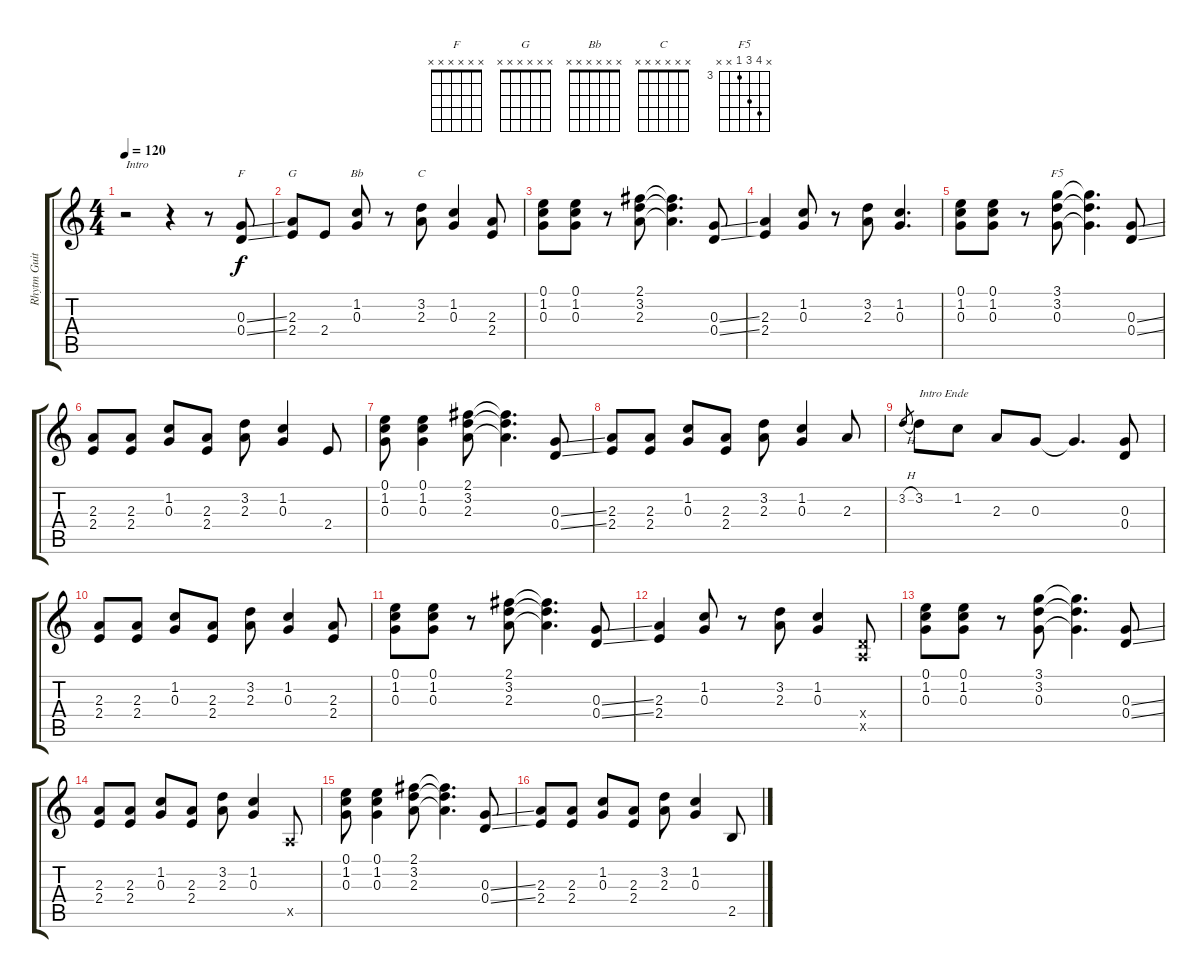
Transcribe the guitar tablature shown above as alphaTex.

\track ("Rhytm Guitar 2" "Rhytm Guit") {instrument overdrivenguitar}
\staff {score tabs}
\tuning (E4 B3 G3 D3 A2 E2) {hide}
\chord ("F" x x x x x x)
\chord ("G" x x x x x x)
\chord ("Bb" x x x x x x)
\chord ("C" x x x x x x)
\chord ("F5" x 6 5 3 x x) {firstfret 3}
\ts (4 4)
\tempo 120
\clef g2
\ks c
r.2{txt "Intro" dy f instrument overdrivenguitar} r.4 r.8 (0.3{ss} 0.4{ss}).8{ch "F"} |
(2.3 2.4).8{ch "G"} 2.4.8 (1.2 0.3).8{ch "Bb"} r.8 (3.2 2.3).8{ch "C"} (1.2 0.3).4 (2.3 2.4).8 |
(0.1 1.2 0.3).8 (0.1 1.2 0.3).8 r.8 (2.1 3.2 2.3).8 (2.1{t} 3.2{t} 2.3{t}).4{d} (0.3{ss} 0.4{ss}).8 |
(2.3 2.4).4 (1.2 0.3).8 r.8 (3.2 2.3).8 (1.2 0.3).4{d} |
(0.1 1.2 0.3).8 (0.1 1.2 0.3).8 r.8 (3.1 3.2 0.3).8{ch "F5"} (3.1{t} 3.2{t} 0.3{t}).4{d} (0.3{ss} 0.4{ss}).8 |
(2.3 2.4).8 (2.3 2.4).8 (1.2 0.3).8 (2.3 2.4).8 (3.2 2.3).8 (1.2 0.3).4 2.4.8 |
(0.1 1.2 0.3).8 (0.1 1.2 0.3).4 (2.1 3.2 2.3).8 (2.1{t} 3.2{t} 2.3{t}).4{d} (0.3{ss} 0.4{ss}).8 |
(2.3 2.4).8 (2.3 2.4).8 (1.2 0.3).8 (2.3 2.4).8 (3.2 2.3).8 (1.2 0.3).4 2.3.8 |
3.2{h}.8{gr} 3.2.8{txt "Intro Ende"} 1.2.8 2.3.8 0.3.8 0.3{t}.4{d} (0.3 0.4).8 |
(2.3 2.4).8 (2.3 2.4).8 (1.2 0.3).8 (2.3 2.4).8 (3.2 2.3).8 (1.2 0.3).4 (2.3 2.4).8 |
(0.1 1.2 0.3).8 (0.1 1.2 0.3).8 r.8 (2.1 3.2 2.3).8 (2.1{t} 3.2{t} 2.3{t}).4{d} (0.3{ss} 0.4{ss}).8 |
(2.3 2.4).4 (1.2 0.3).8 r.8 (3.2 2.3).8 (1.2 0.3).4 (0.4{x} 0.5{x}).8 |
(0.1 1.2 0.3).8 (0.1 1.2 0.3).8 r.8 (3.1 3.2 0.3).8 (3.1{t} 3.2{t} 0.3{t}).4{d} (0.3{ss} 0.4{ss}).8 |
(2.3 2.4).8 (2.3 2.4).8 (1.2 0.3).8 (2.3 2.4).8 (3.2 2.3).8 (1.2 0.3).4 0.5{x}.8 |
(0.1 1.2 0.3).8 (0.1 1.2 0.3).4 (2.1 3.2 2.3).8 (2.1{t} 3.2{t} 2.3{t}).4{d} (0.3{ss} 0.4{ss}).8 |
(2.3 2.4).8 (2.3 2.4).8 (1.2 0.3).8 (2.3 2.4).8 (3.2 2.3).8 (1.2 0.3).4 2.5.8
